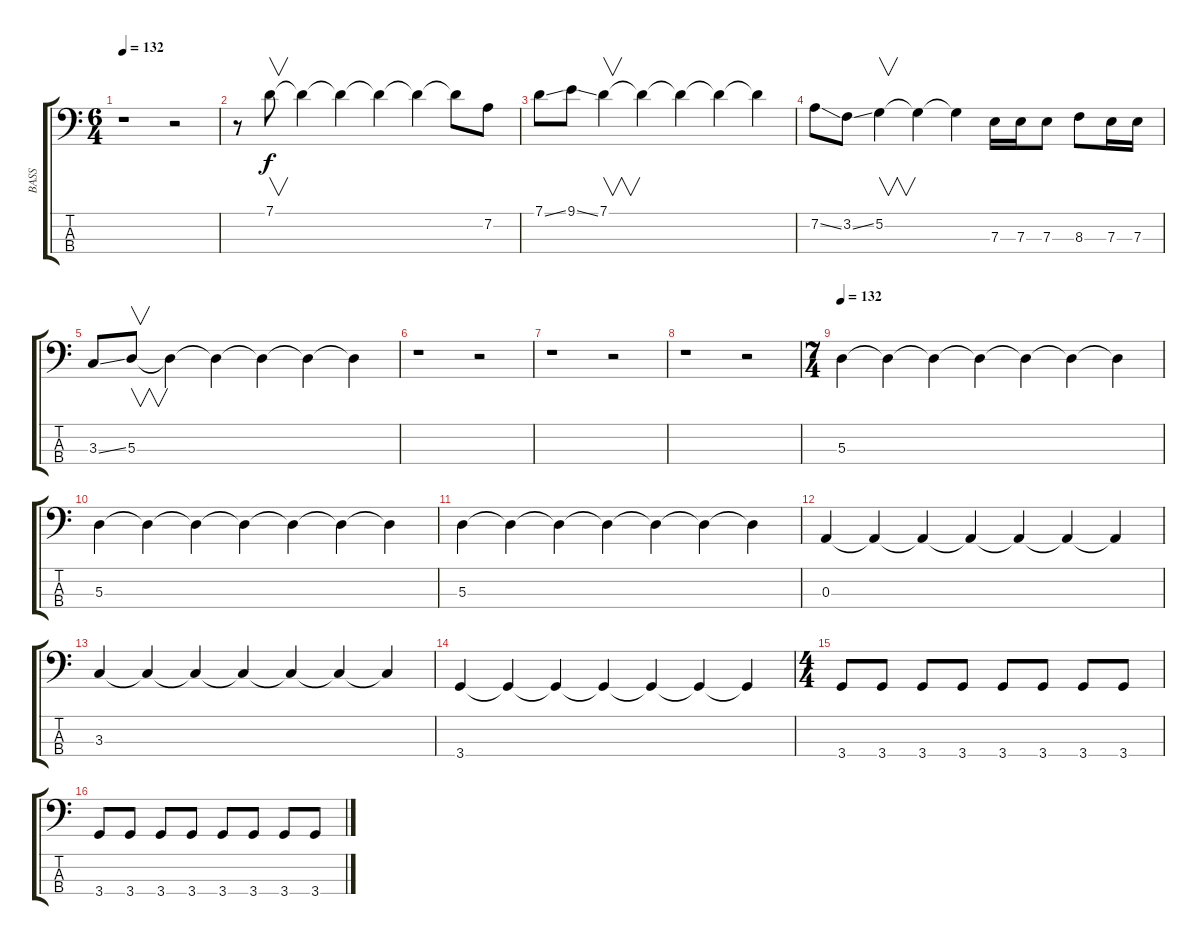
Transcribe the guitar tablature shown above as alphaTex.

\track ("BASS" "BASS") {instrument electricbassfinger}
\staff {score tabs}
\tuning (G2 D2 A1 E1) {hide}
\ts (6 4)
\tempo 132
\tempo 50
\tempo 126
\tempo 132
\clef f4
\ks c
r.1{dy f instrument electricbassfinger} r.2 |
r.8 7.1.8{v} 7.1{t}.4 7.1{t}.4 7.1{t}.4 7.1{t}.4 7.1{t}.8 7.2.8 |
7.1{ss}.8 9.1{ss}.8 7.1.4{v} 7.1{t}.4 7.1{t}.4 7.1{t}.4 7.1{t}.4 |
7.2{ss}.8 3.2{ss}.8 5.2.4{v} 5.2{t}.4 5.2{t}.4 7.3.16 7.3.16 7.3.8 8.3.8 7.3.16 7.3.16 |
3.3{ss}.8 5.3.8{v} 5.3{t}.4 5.3{t}.4 5.3{t}.4 5.3{t}.4 5.3{t}.4 |
r.1 r.2 |
r.1 r.2 |
r.1 r.2 |
\ts (7 4)
\tempo 132
5.3.4 5.3{t}.4 5.3{t}.4 5.3{t}.4 5.3{t}.4 5.3{t}.4 5.3{t}.4 |
5.3.4 5.3{t}.4 5.3{t}.4 5.3{t}.4 5.3{t}.4 5.3{t}.4 5.3{t}.4 |
5.3.4 5.3{t}.4 5.3{t}.4 5.3{t}.4 5.3{t}.4 5.3{t}.4 5.3{t}.4 |
0.3.4 0.3{t}.4 0.3{t}.4 0.3{t}.4 0.3{t}.4 0.3{t}.4 0.3{t}.4 |
3.3.4 3.3{t}.4 3.3{t}.4 3.3{t}.4 3.3{t}.4 3.3{t}.4 3.3{t}.4 |
3.4.4 3.4{t}.4 3.4{t}.4 3.4{t}.4 3.4{t}.4 3.4{t}.4 3.4{t}.4 |
\ts (4 4)
3.4.8 3.4.8 3.4.8 3.4.8 3.4.8 3.4.8 3.4.8 3.4.8 |
3.4.8 3.4.8 3.4.8 3.4.8 3.4.8 3.4.8 3.4.8 3.4.8
